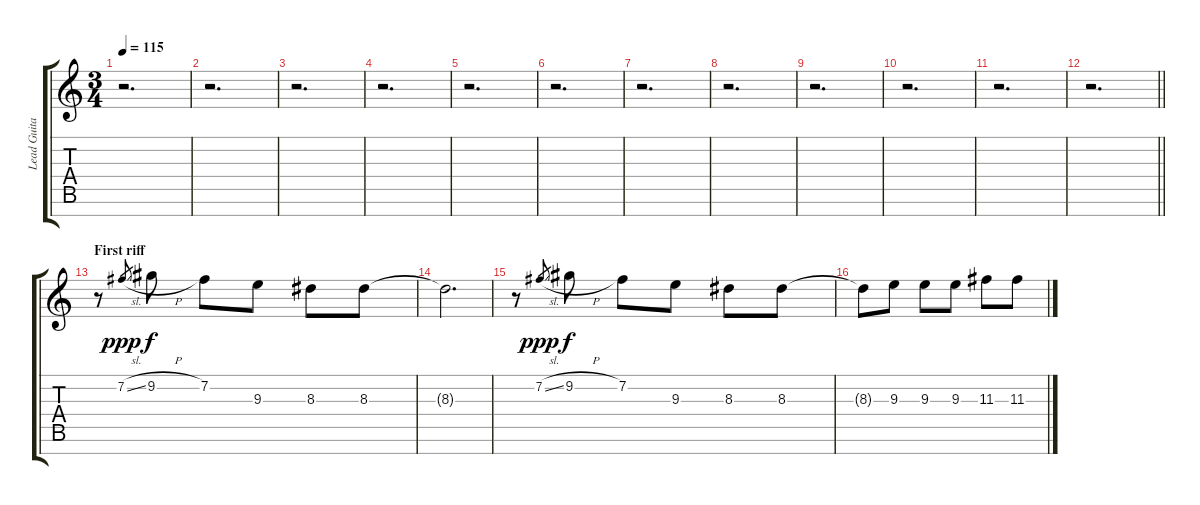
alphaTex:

\track ("Lead Guitar II" "Lead Guita") {instrument distortionguitar}
\staff {score tabs}
\tuning (E4 B3 G3 D3 A2 E2 B1) {hide}
\ts (3 4)
\tempo 115
\clef g2
\ks c
r.2{d dy ppp instrument distortionguitar} |
r.2{d} |
r.2{d} |
r.2{d} |
r.2{d} |
r.2{d} |
r.2{d} |
r.2{d} |
r.2{d} |
r.2{d} |
r.2{d} |
\barLineRight lightlight
r.2{d} |
\section ("" "First riff")
r.8 7.2{sl}.8{gr} 9.2{h}.8{dy f} 7.2.8 9.3.8 8.3.8 8.3.8 |
8.3{t}.2{d} |
r.8 7.2{sl}.8{gr dy ppp} 9.2{h}.8{dy f} 7.2.8 9.3.8 8.3.8 8.3.8 |
8.3{t}.8 9.3.8 9.3.8 9.3.8 11.3.8 11.3.8
